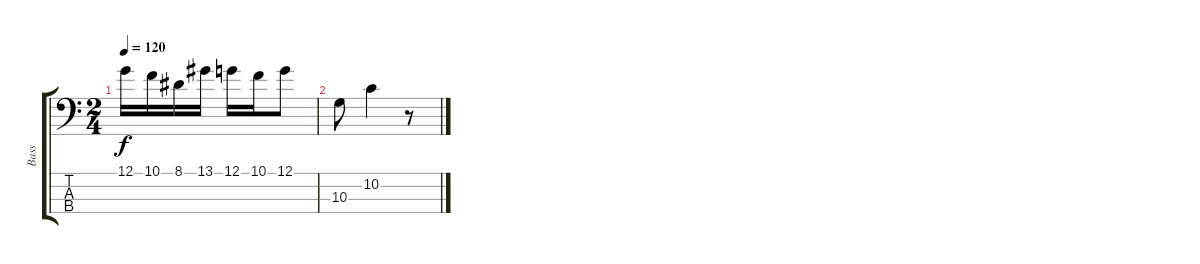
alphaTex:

\track ("Bass" "Bass") {instrument electricbassfinger}
\staff {score tabs}
\tuning (G2 D2 A1 E1) {hide}
\ts (2 4)
\tempo 120
\clef f4
\ks c
12.1.16{dy f} 10.1.16 8.1.16 13.1.16 12.1.16 10.1.16 12.1.8 |
10.3.8 10.2.4 r.8
